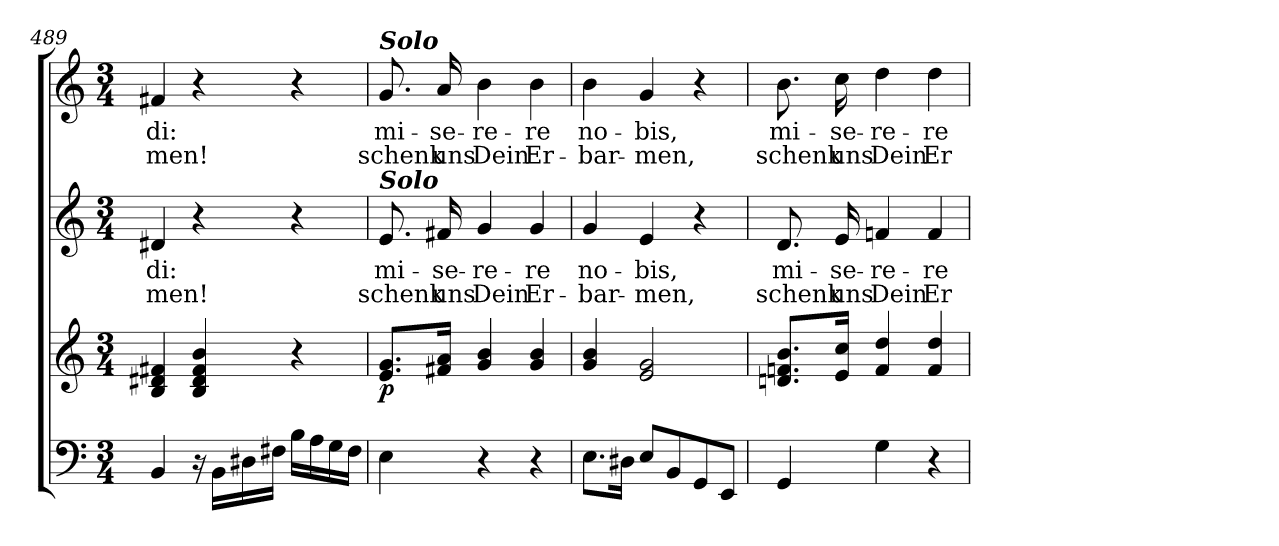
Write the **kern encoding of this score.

**kern	**kern	**dynam	**kern	**text	**text	**kern	**text	**text
*part3	*part3	*part3	*part2	*part2	*part2	*part1	*part1	*part1
*staff4	*staff3	*staff3/4	*staff2	*staff2	*staff2	*staff1	*staff1	*staff1
*clefF4	*clefG2	*	*clefG2	*	*	*clefG2	*	*
*k[]	*k[]	*	*k[]	*	*	*k[]	*	*
*C:	*C:	*	*C:	*	*	*C:	*	*
*M3/4	*M3/4	*	*M3/4	*	*	*M3/4	*	*
=489	=489	=489	=489	=489	=489	=489	=489	=489
!	!	!	!	!LO:LY:b	!LO:LY:b	!	!LO:LY:b	!LO:LY:b
4BB/	4B/ 4d#X/ 4f#X/	.	4d#X/	-di:	-men!	4f#X/	-di:	-men!
16r	4B/ 4d#/ 4f#/ 4b/	.	4r	.	.	4r	.	.
16BB\LL	.	.	.	.	.	.	.	.
16D#X\	.	.	.	.	.	.	.	.
16F#X\JJ	.	.	.	.	.	.	.	.
16B\LL	4r	.	4r	.	.	4r	.	.
16A\	.	.	.	.	.	.	.	.
16G\	.	.	.	.	.	.	.	.
16F#\JJ	.	.	.	.	.	.	.	.
!!LO:PB:g=z
=490	=490	=490	=490	=490	=490	=490	=490	=490
!	!	!	!	!	!	!LO:TX:a:Bi:t=Solo	!	!
!	!	!	!LO:TX:a:Bi:t=Solo	!	!	!	!	!
!	!	!LO:DY:b	!	!LO:LY:b	!LO:LY:b	!	!LO:LY:b	!LO:LY:b
4E\	8.e/ 8.g/L	p	8.e/	mi-	schenk	8.g/	mi-	schenk
!	!	!	!	!LO:LY:b	!LO:LY:b	!	!LO:LY:b	!LO:LY:b
.	16f#X/ 16a/Jk	.	16f#X/	-se-	uns	16a/	-se-	uns
!	!	!	!	!LO:LY:b	!LO:LY:b	!	!LO:LY:b	!LO:LY:b
4r	4g/ 4b/	.	4g/	-re-	Dein	4b\	-re-	Dein
!	!	!	!	!LO:LY:b	!LO:LY:b	!	!LO:LY:b	!LO:LY:b
4r	4g/ 4b/	.	4g/	-re	Er-	4b\	-re	Er-
=491	=491	=491	=491	=491	=491	=491	=491	=491
!	!	!	!	!LO:LY:b	!LO:LY:b	!	!LO:LY:b	!LO:LY:b
8.E\L	4g/ 4b/	.	4g/	no-	-bar-	4b\	no-	-bar-
16D#X\Jk	.	.	.	.	.	.	.	.
!	!	!	!	!LO:LY:b	!LO:LY:b	!	!LO:LY:b	!LO:LY:b
8E/L	2e/ 2g/	.	4e/	-bis,	-men,	4g/	-bis,	-men,
8BB/	.	.	.	.	.	.	.	.
8GG/	.	.	4r	.	.	4r	.	.
8EE/J	.	.	.	.	.	.	.	.
=492	=492	=492	=492	=492	=492	=492	=492	=492
!	!	!	!	!LO:LY:b	!LO:LY:b	!	!LO:LY:b	!LO:LY:b
4GG/	8.dn/ 8.fn/ 8.b/L	.	8.d/	mi-	schenk	8.b\	mi-	schenk
!	!	!	!	!LO:LY:b	!LO:LY:b	!	!LO:LY:b	!LO:LY:b
.	16e/ 16cc/Jk	.	16e/	-se-	uns	16cc\	-se-	uns
!	!	!	!	!LO:LY:b	!LO:LY:b	!	!LO:LY:b	!LO:LY:b
4G\	4f/ 4dd/	.	4fn/	-re-	Dein	4dd\	-re-	Dein
!	!	!	!	!LO:LY:b	!LO:LY:b	!	!LO:LY:b	!LO:LY:b
4r	4f/ 4dd/	.	4f/	-re	Er-	4dd\	-re	Er-
=	=	=	=	=	=	=	=	=
*-	*-	*-	*-	*-	*-	*-	*-	*-
